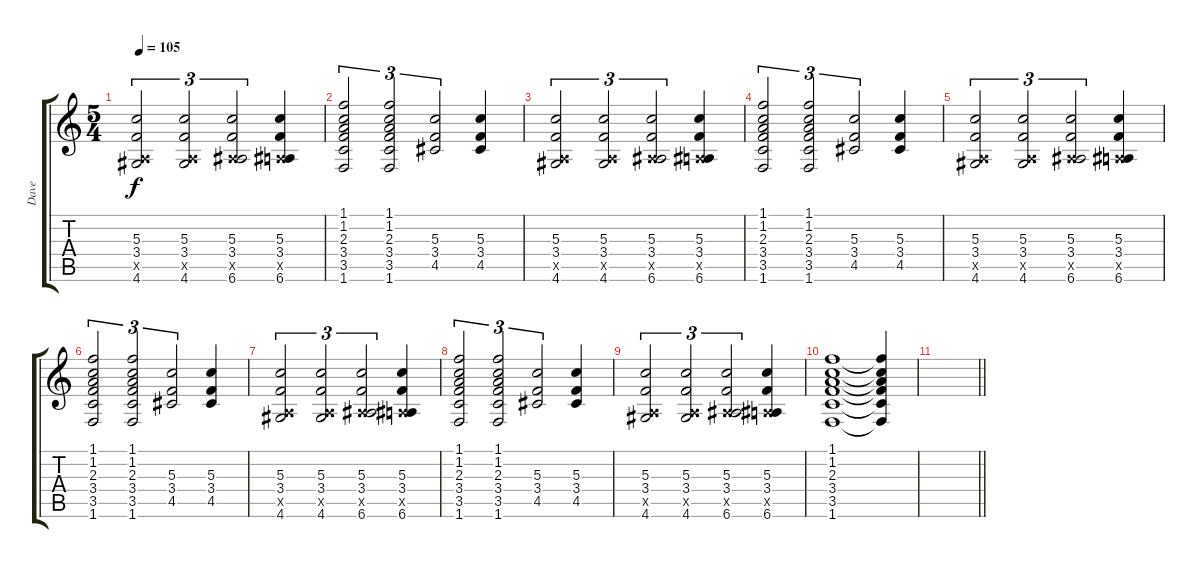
\track ("Dave" "Dave") {instrument acousticguitarsteel}
\staff {score tabs}
\tuning (E4 B3 G3 D3 A2 E2) {hide}
\ts (5 4)
\tempo 105
\clef g2
\ks c
(5.3 3.4 0.5{x} 4.6).2{tu (3 2) dy f} (5.3 3.4 0.5{x} 4.6).2{tu (3 2)} (5.3 3.4 0.5{x} 6.6).2{tu (3 2)} (5.3 3.4 0.5{x} 6.6).4 |
(1.1 1.2 2.3 3.4 3.5 1.6).2{tu (3 2)} (1.1 1.2 2.3 3.4 3.5 1.6).2{tu (3 2)} (5.3 3.4 4.5).2{tu (3 2)} (5.3 3.4 4.5).4 |
(5.3 3.4 0.5{x} 4.6).2{tu (3 2)} (5.3 3.4 0.5{x} 4.6).2{tu (3 2)} (5.3 3.4 0.5{x} 6.6).2{tu (3 2)} (5.3 3.4 0.5{x} 6.6).4 |
(1.1 1.2 2.3 3.4 3.5 1.6).2{tu (3 2)} (1.1 1.2 2.3 3.4 3.5 1.6).2{tu (3 2)} (5.3 3.4 4.5).2{tu (3 2)} (5.3 3.4 4.5).4 |
(5.3 3.4 0.5{x} 4.6).2{tu (3 2)} (5.3 3.4 0.5{x} 4.6).2{tu (3 2)} (5.3 3.4 0.5{x} 6.6).2{tu (3 2)} (5.3 3.4 0.5{x} 6.6).4 |
(1.1 1.2 2.3 3.4 3.5 1.6).2{tu (3 2)} (1.1 1.2 2.3 3.4 3.5 1.6).2{tu (3 2)} (5.3 3.4 4.5).2{tu (3 2)} (5.3 3.4 4.5).4 |
(5.3 3.4 0.5{x} 4.6).2{tu (3 2)} (5.3 3.4 0.5{x} 4.6).2{tu (3 2)} (5.3 3.4 0.5{x} 6.6).2{tu (3 2)} (5.3 3.4 0.5{x} 6.6).4 |
(1.1 1.2 2.3 3.4 3.5 1.6).2{tu (3 2)} (1.1 1.2 2.3 3.4 3.5 1.6).2{tu (3 2)} (5.3 3.4 4.5).2{tu (3 2)} (5.3 3.4 4.5).4 |
(5.3 3.4 0.5{x} 4.6).2{tu (3 2)} (5.3 3.4 0.5{x} 4.6).2{tu (3 2)} (5.3 3.4 0.5{x} 6.6).2{tu (3 2)} (5.3 3.4 0.5{x} 6.6).4 |
(1.1 1.2 2.3 3.4 3.5 1.6).1 (1.1{t} 1.2{t} 2.3{t} 3.4{t} 3.5{t} 1.6{t}).4 |
\barLineRight lightlight
